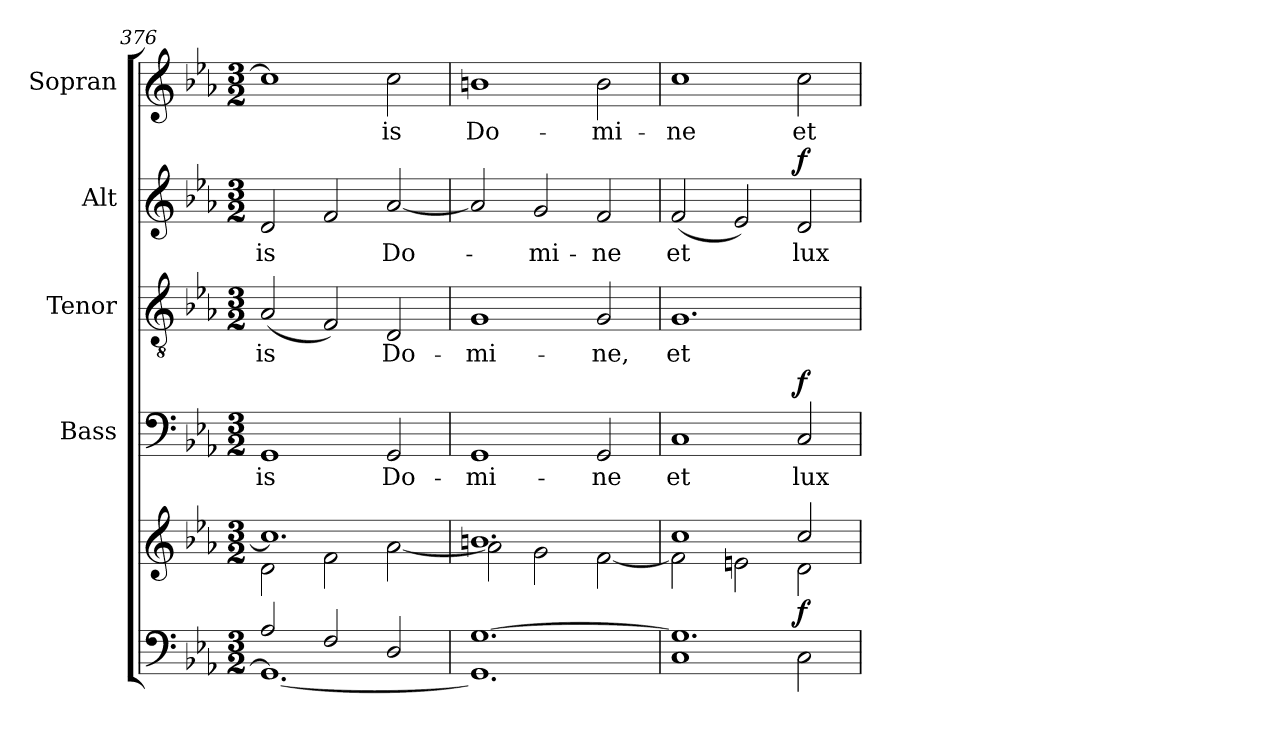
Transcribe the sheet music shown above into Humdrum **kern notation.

**kern	**kern	**dynam	**kern	**text	**dynam	**kern	**text	**kern	**text	**dynam	**kern	**text
*part5	*part5	*part5	*part4	*part4	*part4	*part3	*part3	*part2	*part2	*part2	*part1	*part1
*staff6	*staff5	*staff5/6	*staff4	*staff4	*staff4	*staff3	*staff3	*staff2	*staff2	*staff2	*staff1	*staff1
*	*	*	*I"Bass	*	*	*I"Tenor	*	*I"Alt	*	*	*I"Sopran	*
*	*	*	*I'B.	*	*	*I'T.	*	*I'A.	*	*	*I'S.	*
*clefF4	*clefG2	*	*clefF4	*	*	*clefGv2	*	*clefG2	*	*	*clefG2	*
*k[b-e-a-]	*k[b-e-a-]	*	*k[b-e-a-]	*	*	*k[b-e-a-]	*	*k[b-e-a-]	*	*	*k[b-e-a-]	*
*E-:	*E-:	*	*E-:	*	*	*E-:	*	*E-:	*	*	*E-:	*
*M3/2	*M3/2	*	*M3/2	*	*	*M3/2	*	*M3/2	*	*	*M3/2	*
=376	=376	=376	=376	=376	=376	=376	=376	=376	=376	=376	=376	=376
*^	*^	*	*	*	*	*	*	*	*	*	*	*
!	!	!	!	!	!	!LO:LY:b	!	!	!LO:LY:b	!	!LO:LY:b	!	!	!
2A-/	1.GG_	1.cc]	2d\	.	1GG	-is	.	(<2A-/	-is	2d/	-is	.	1cc]	.
2F/	.	.	2f\	.	.	.	.	2F/)	.	2f/	.	.	.	.
!	!	!	!	!	!	!LO:LY:b	!	!	!LO:LY:b	!	!LO:LY:b	!	!	!LO:LY:b
2D/	.	.	[<2a-\	.	2GG/	Do-	.	2D/	Do-	[2a-/	Do-	.	2cc\	-is
!!LO:LB:g=z
=377	=377	=377	=377	=377	=377	=377	=377	=377	=377	=377	=377	=377	=377	=377
!	!	!	!	!	!	!LO:LY:b	!	!	!LO:LY:b	!	!	!	!	!LO:LY:b
[>1.G	1.GG]	1.bn	2a-\]	.	1GG	-mi-	.	1G	-mi-	2a-/]	.	.	1bn	Do-
!	!	!	!	!	!	!	!	!	!	!	!LO:LY:b	!	!	!
.	.	.	2g\	.	.	.	.	.	.	2g/	-mi-	.	.	.
!	!	!	!	!	!	!LO:LY:b	!	!	!LO:LY:b	!	!LO:LY:b	!	!	!LO:LY:b
.	.	.	[<2f\	.	2GG/	-ne	.	2G/	-ne,	2f/	-ne	.	2b\	-mi-
=378	=378	=378	=378	=378	=378	=378	=378	=378	=378	=378	=378	=378	=378	=378
!	!	!	!	!	!	!LO:LY:b	!	!	!LO:LY:b	!	!LO:LY:b	!	!	!LO:LY:b
1.G]	1C	1cc	2f\]	.	1C	et	.	1.G	et	(<2f/	et	.	1cc	-ne
.	.	.	2en\	.	.	.	.	.	.	2e-/)	.	.	.	.
!	!	!	!	!LO:DY:b	!	!LO:LY:b	!LO:DY:a	!	!	!	!LO:LY:b	!LO:DY:a	!	!LO:LY:b
.	2C\	2cc/	2d\	f	2C/	lux	f	.	.	2d/	lux	f	2cc\	et
*v	*v	*	*	*	*	*	*	*	*	*	*	*	*	*
*	*v	*v	*	*	*	*	*	*	*	*	*	*	*
=	=	=	=	=	=	=	=	=	=	=	=	=
*-	*-	*-	*-	*-	*-	*-	*-	*-	*-	*-	*-	*-
